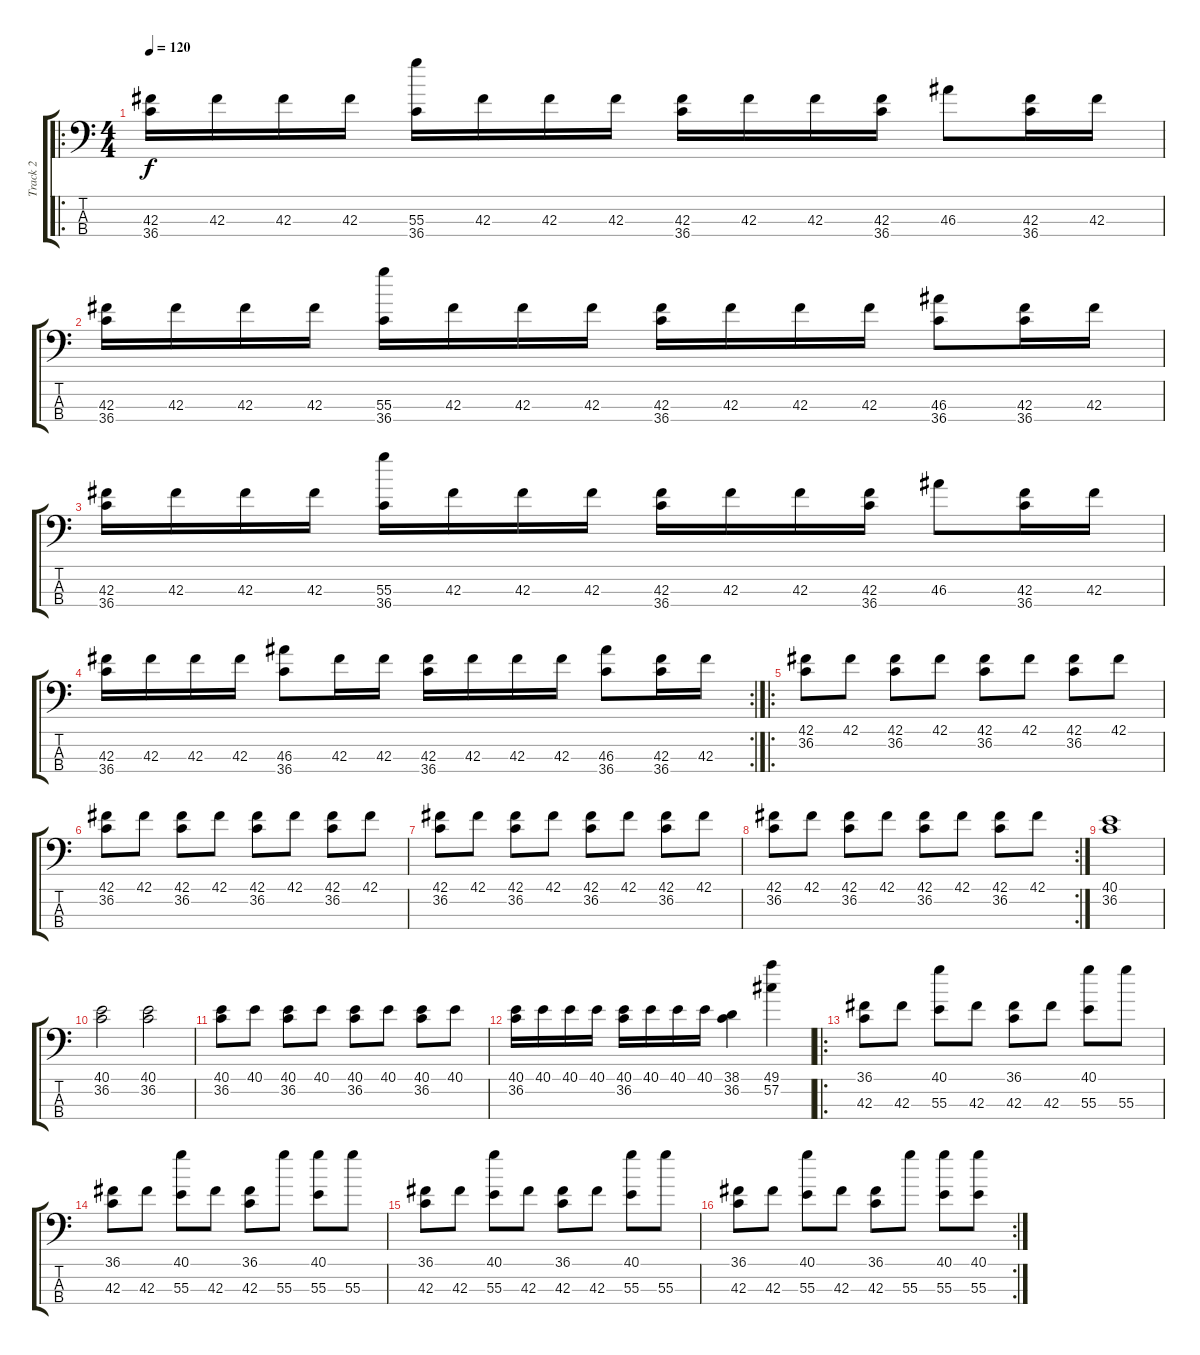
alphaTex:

\track ("Track 2" "Track 2") {instrument acousticgrandpiano}
\staff {score tabs}
\tuning (C-1 C-1 C-1 C-1) {hide}
\ro
\ts (4 4)
\tempo 120
\clef f4
\ks c
(42.3 36.4).16{dy f} 42.3.16 42.3.16 42.3.16 (55.3 36.4).16 42.3.16 42.3.16 42.3.16 (42.3 36.4).16 42.3.16 42.3.16 (42.3 36.4).16 46.3.8 (42.3 36.4).16 42.3.16 |
(42.3 36.4).16 42.3.16 42.3.16 42.3.16 (55.3 36.4).16 42.3.16 42.3.16 42.3.16 (42.3 36.4).16 42.3.16 42.3.16 42.3.16 (46.3 36.4).8 (42.3 36.4).16 42.3.16 |
(42.3 36.4).16 42.3.16 42.3.16 42.3.16 (55.3 36.4).16 42.3.16 42.3.16 42.3.16 (42.3 36.4).16 42.3.16 42.3.16 (42.3 36.4).16 46.3.8 (42.3 36.4).16 42.3.16 |
\rc 2
(42.3 36.4).16 42.3.16 42.3.16 42.3.16 (46.3 36.4).8 42.3.16 42.3.16 (42.3 36.4).16 42.3.16 42.3.16 42.3.16 (46.3 36.4).8 (42.3 36.4).16 42.3.16 |
\ro
(42.1 36.2).8 42.1.8 (42.1 36.2).8 42.1.8 (42.1 36.2).8 42.1.8 (42.1 36.2).8 42.1.8 |
(42.1 36.2).8 42.1.8 (42.1 36.2).8 42.1.8 (42.1 36.2).8 42.1.8 (42.1 36.2).8 42.1.8 |
(42.1 36.2).8 42.1.8 (42.1 36.2).8 42.1.8 (42.1 36.2).8 42.1.8 (42.1 36.2).8 42.1.8 |
\rc 2
(42.1 36.2).8 42.1.8 (42.1 36.2).8 42.1.8 (42.1 36.2).8 42.1.8 (42.1 36.2).8 42.1.8 |
(40.1 36.2).1 |
(40.1 36.2).2 (40.1 36.2).2 |
(40.1 36.2).8 40.1.8 (40.1 36.2).8 40.1.8 (40.1 36.2).8 40.1.8 (40.1 36.2).8 40.1.8 |
(40.1 36.2).16 40.1.16 40.1.16 40.1.16 (40.1 36.2).16 40.1.16 40.1.16 40.1.16 (38.1 36.2).4 (49.1 57.2).4 |
\ro
(36.1 42.3).8 42.3.8 (40.1 55.3).8 42.3.8 (36.1 42.3).8 42.3.8 (40.1 55.3).8 55.3.8 |
(36.1 42.3).8 42.3.8 (40.1 55.3).8 42.3.8 (36.1 42.3).8 55.3.8 (40.1 55.3).8 55.3.8 |
(36.1 42.3).8 42.3.8 (40.1 55.3).8 42.3.8 (36.1 42.3).8 42.3.8 (40.1 55.3).8 55.3.8 |
\rc 2
(36.1 42.3).8 42.3.8 (40.1 55.3).8 42.3.8 (36.1 42.3).8 55.3.8 (40.1 55.3).8 (40.1 55.3).8
